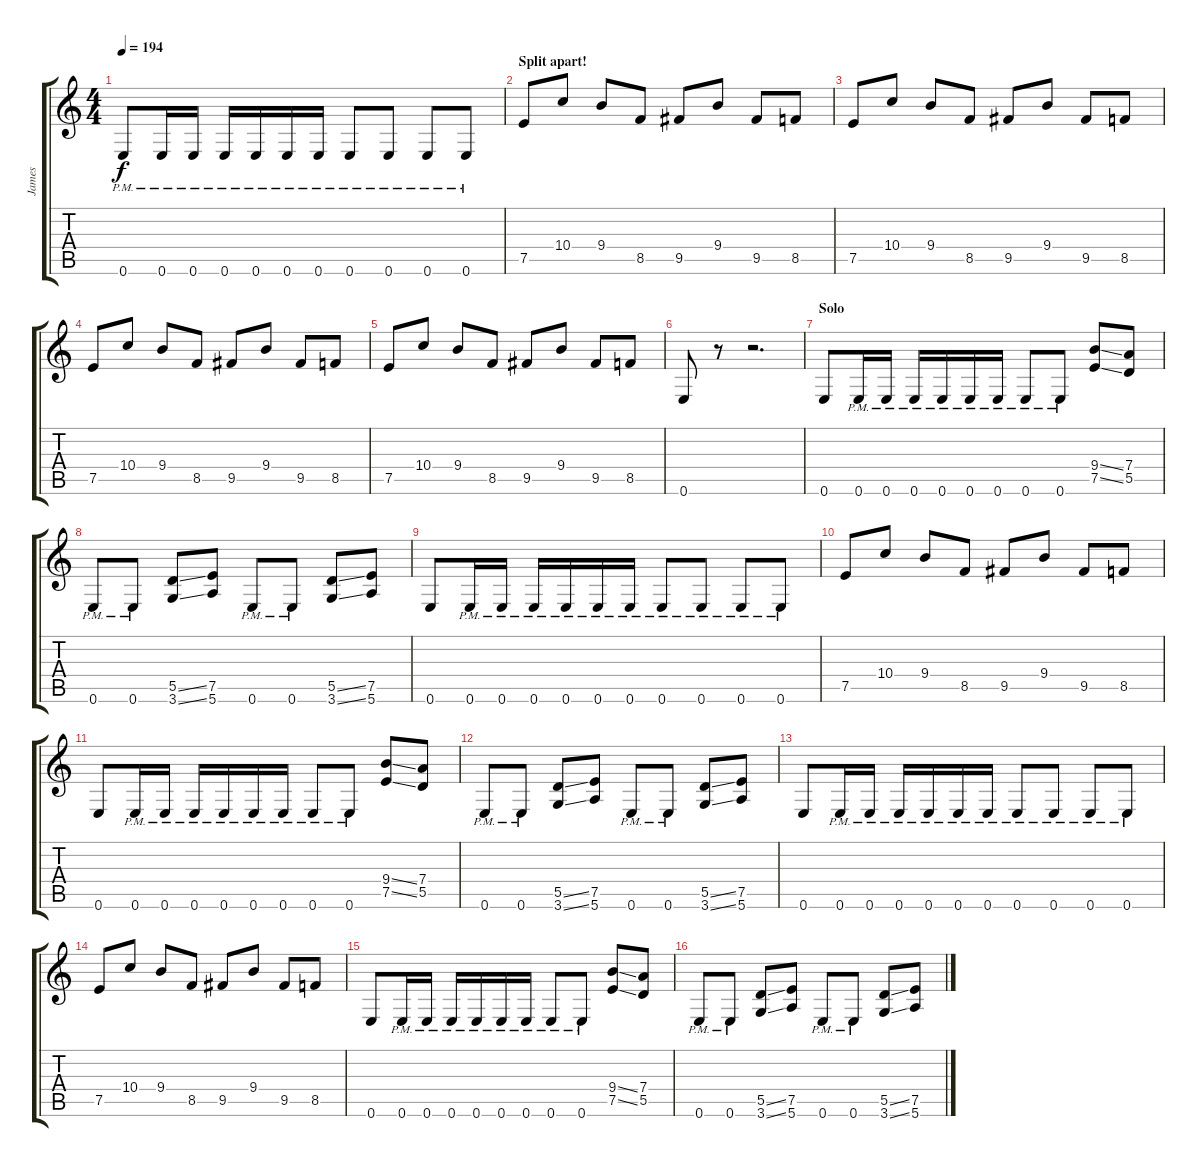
\track ("James" "James") {instrument distortionguitar}
\staff {score tabs}
\tuning (E4 B3 G3 D3 A2 E2) {hide}
\ts (4 4)
\tempo 194
\clef g2
\ks c
0.6{pm}.8{dy f} 0.6{pm}.16 0.6{pm}.16 0.6{pm}.16 0.6{pm}.16 0.6{pm}.16 0.6{pm}.16 0.6{pm}.8 0.6{pm}.8 0.6{pm}.8 0.6{pm}.8 |
\section ("" "Split apart!")
7.5.8 10.4.8 9.4.8 8.5.8 9.5.8 9.4.8 9.5.8 8.5.8 |
7.5.8 10.4.8 9.4.8 8.5.8 9.5.8 9.4.8 9.5.8 8.5.8 |
7.5.8 10.4.8 9.4.8 8.5.8 9.5.8 9.4.8 9.5.8 8.5.8 |
7.5.8 10.4.8 9.4.8 8.5.8 9.5.8 9.4.8 9.5.8 8.5.8 |
0.6.8 r.8 r.2{d} |
\section ("" "Solo")
0.6.8 0.6{pm}.16 0.6{pm}.16 0.6{pm}.16 0.6{pm}.16 0.6{pm}.16 0.6{pm}.16 0.6{pm}.8 0.6{pm}.8 (9.4{ss} 7.5{ss}).8 (7.4 5.5).8 |
0.6{pm}.8 0.6{pm}.8 (5.5{ss} 3.6{ss}).8 (7.5 5.6).8 0.6{pm}.8 0.6{pm}.8 (5.5{ss} 3.6{ss}).8 (7.5 5.6).8 |
0.6.8 0.6{pm}.16 0.6{pm}.16 0.6{pm}.16 0.6{pm}.16 0.6{pm}.16 0.6{pm}.16 0.6{pm}.8 0.6{pm}.8 0.6{pm}.8 0.6{pm}.8 |
7.5.8 10.4.8 9.4.8 8.5.8 9.5.8 9.4.8 9.5.8 8.5.8 |
0.6.8 0.6{pm}.16 0.6{pm}.16 0.6{pm}.16 0.6{pm}.16 0.6{pm}.16 0.6{pm}.16 0.6{pm}.8 0.6{pm}.8 (9.4{ss} 7.5{ss}).8 (7.4 5.5).8 |
0.6{pm}.8 0.6{pm}.8 (5.5{ss} 3.6{ss}).8 (7.5 5.6).8 0.6{pm}.8 0.6{pm}.8 (5.5{ss} 3.6{ss}).8 (7.5 5.6).8 |
0.6.8 0.6{pm}.16 0.6{pm}.16 0.6{pm}.16 0.6{pm}.16 0.6{pm}.16 0.6{pm}.16 0.6{pm}.8 0.6{pm}.8 0.6{pm}.8 0.6{pm}.8 |
7.5.8 10.4.8 9.4.8 8.5.8 9.5.8 9.4.8 9.5.8 8.5.8 |
0.6.8 0.6{pm}.16 0.6{pm}.16 0.6{pm}.16 0.6{pm}.16 0.6{pm}.16 0.6{pm}.16 0.6{pm}.8 0.6{pm}.8 (9.4{ss} 7.5{ss}).8 (7.4 5.5).8 |
0.6{pm}.8 0.6{pm}.8 (5.5{ss} 3.6{ss}).8 (7.5 5.6).8 0.6{pm}.8 0.6{pm}.8 (5.5{ss} 3.6{ss}).8 (7.5 5.6).8
